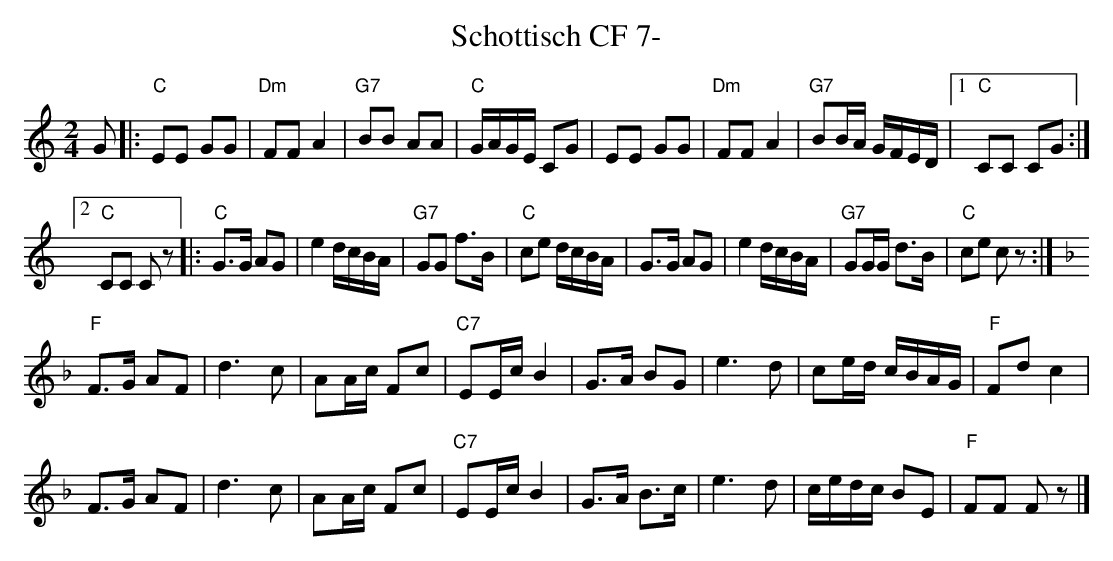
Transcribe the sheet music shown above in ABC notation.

X:1
T:Schottisch CF 7-
M:2/4
L:1/8
K:Cmaj
G |: "C"EE GG | "Dm"FF A2 | "G7"BB AA | "C"G/2A/2G/2E/2 CG | EE GG | "Dm"FF A2 | "G7"BB/2A/2 G/2F/2E/2D/2 |1 "C"CC CG :|2
"C"CC C z |: "C"G>G AG | e2 d/2c/2B/2A/2 | "G7"GG f>B | "C"ce d/2c/2B/2A/2 | G>G AG | e2 d/2c/2B/2A/2 | "G7"GG/2G/2 d>B | "C"ce c z :| [K:Fmaj]
"F"F>G AF | d3c | AA/2c/2 Fc | "C7"EE/2c/2 B2 | G>A BG | e3d | ce/2d/2 c/2B/2A/2G/2 | "F"Fd c2 |
F>G AF | d3c | AA/2c/2 Fc | "C7"EE/2c/2 B2 | G>A B>c | e3d | c/2e/2d/2c/2 BE | "F"FF F z |]
